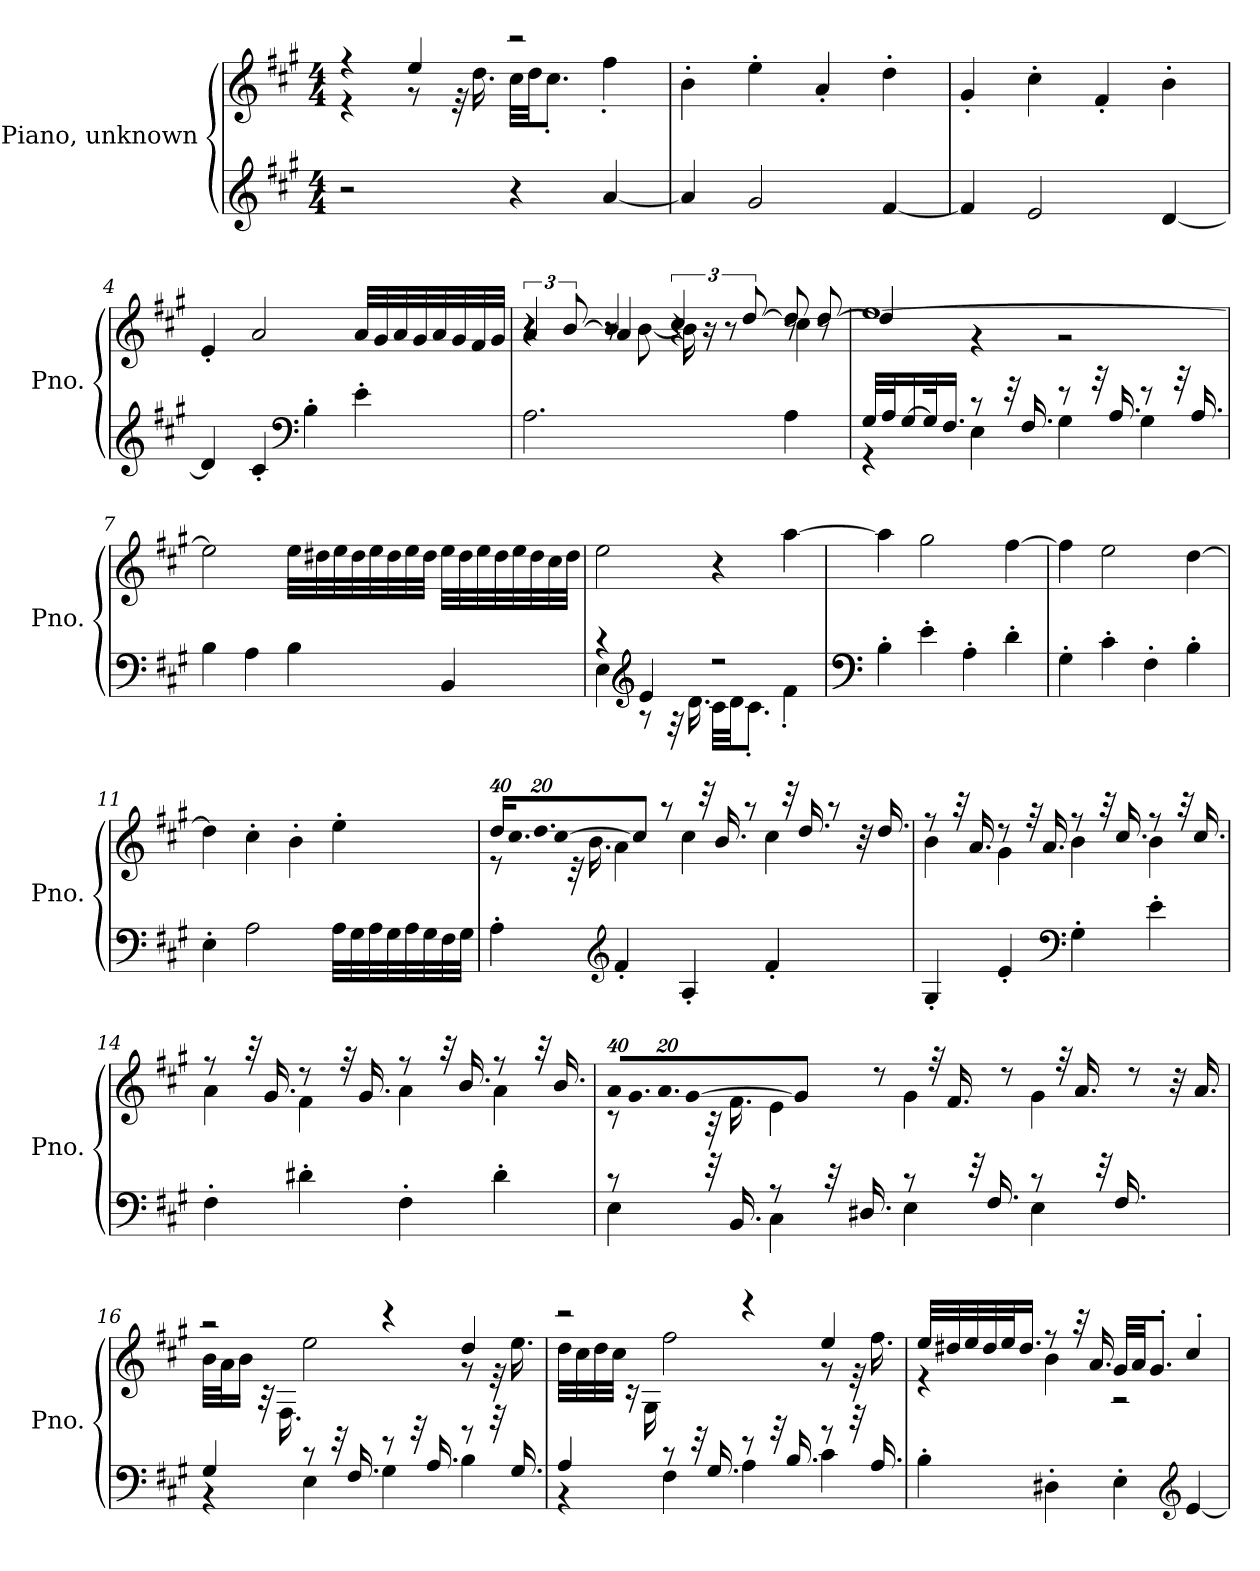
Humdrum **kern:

**kern	**kern
*part1	*part1
*staff2	*staff1
*I"Piano, unknown	*
*I'Pno.	*
*clefG2	*clefG2
*k[f#c#g#]	*k[f#c#g#]
*M4/4	*M4/4
*MM120	*MM120
=1	=1
*	*^
2r	4r	4r
.	4ee/	8r
.	.	32r
.	.	16.dd\
4r	2r	32cc#\LLL
.	.	32dd\JJ
.	.	8.cc#'\J
[4a/	.	4ff#'\
*	*v	*v
=2	=2
4a/]	4b'\
2g#/	4ee'\
.	4a'/
[4f#/	4dd'\
=3	=3
4f#/]	4g#'/
2e/	4cc#'\
.	4f#'/
[4d/	4b'\
=4	=4
4d/]	4e'/
4c#'/	2a/
*clefF4	*
4B'\	.
4e'\	32a/LLL
.	32g#/
.	32a/
.	32g#/
.	32a/
.	32g#/
.	32f#/
.	32g#/JJJ
!!LO:LB:g=z
=5	=5
*	*^
*	*	*^
2.A\	6a/	4r	4r
.	[12b/	.	.
.	4b/]	8r	4a/
.	.	[8b\	.
.	6cc#/	16b\]	4r
.	.	16r	.
.	.	8r	.
.	[12dd/	.	.
4A\	8dd/]	4cc#\	8r
.	8r	.	[8dd/
*	*	*v	*v
=6	=6	=6
*^	*	*
32G#/LLL	4r	[1ee	4dd/]
32A/J	.	.	.
[16G#/	.	.	.
32G#/K]	.	.	.
16.F#/JJ	.	.	.
8r	4E\	.	4r
32r	.	.	.
16.F#/	.	.	.
8r	4G#\	.	2r
32r	.	.	.
16.A/	.	.	.
8r	4G#\	.	.
32r	.	.	.
16.A/	.	.	.
*v	*v	*	*
*	*v	*v
!!LO:LB:g=z
=7	=7
4B\	2ee\]
4A\	.
4B\	32ee\LLL
.	32dd#X\
.	32ee\
.	32dd#\
.	32ee\
.	32dd#\
.	32ee\
.	32dd#\JJJ
4BB/	32ee\LLL
.	32dd#\
.	32ee\
.	32dd#\
.	32ee\
.	32dd#\
.	32cc#\
.	32dd#\JJJ
=8	=8
*^	*
4r	4E\	2ee\
*clefG2	*	*
4e/	8r	.
.	32r	.
.	16.d\	.
2r	32c#\LLL	4r
.	32d\JJ	.
.	8.c#'\J	.
.	4f#'\	[4aa\
*v	*v	*
=9	=9
*clefF4	*
4B'\	4aa\]
4e'\	2gg#\
4A'\	.
4d'\	[4ff#\
=10	=10
4G#'\	4ff#\]
4c#'\	2ee\
4F#'\	.
4B'\	[4dd\
!!LO:LB:g=z
=11	=11
4E'\	4dd\]
2A\	4cc#'\
.	4b'\
32A\LLL	4ee'\
32G#\	.
32A\	.
32G#\	.
32A\	.
32G#\	.
32F#\	.
32G#\JJJ	.
=12	=12
*	*Xbrackettup
!	!LO:N:vis=32
*	*^
4A'\	640%23dd/LLL	8r
!	!LO:N:vis=64.	!
.	640%17cc#/L	.
!	!LO:N:vis=64.	!
.	640%17dd/J	.
!	!LO:N:vis=32	!
.	[640%23cc#/JJ	.
.	8cc#/J]	32r
.	.	16.b\
*clefG2	*	*
4f#'/	8r	4a\
.	32r	.
.	16.b/	.
4A'/	8r	4cc#\
.	32r	.
.	16.dd/	.
4f#'/	8r	4cc#\
.	32r	.
.	16.dd/	.
!!LO:LB:g=z	!!
=13	=13	=13
4G#'/	8r	4b\
.	32r	.
.	16.a/	.
4e'/	8r	4g#\
.	32r	.
.	16.a/	.
*clefF4	*	*
4G#'\	8r	4b\
.	32r	.
.	16.cc#/	.
4e'\	8r	4b\
.	32r	.
.	16.cc#/	.
=14	=14	=14
4F#'\	8r	4a\
.	32r	.
.	16.g#/	.
4d#X'\	8r	4f#\
.	32r	.
.	16.g#/	.
4F#'\	8r	4a\
.	32r	.
.	16.b/	.
4d#'\	8r	4a\
.	32r	.
.	16.b/	.
!!LO:LB:g=z	!!
=15	=15	=15
*^	*	*
!	!	!LO:N:vis=32	!
8r	4E\	640%23a/LLL	8r
!	!	!LO:N:vis=64.	!
.	.	640%17g#/L	.
!	!	!LO:N:vis=64.	!
.	.	640%17a/J	.
!	!	!LO:N:vis=32	!
.	.	[640%23g#/JJ	.
32r	.	8g#/J]	32r
16.BB/	.	.	16.f#\
8r	4C#\	8r	4e\
32r	.	32r	.
16.D#X/	.	16.f#/	.
8r	4E\	8r	4g#\
32r	.	32r	.
16.F#/	.	16.a/	.
8r	4E\	8r	4g#\
32r	.	32r	.
16.F#/	.	16.a/	.
=16	=16	=16	=16
4G#/	4r	2r	32b\LLL
.	.	.	32a\J
.	.	.	16b\JJ
.	.	.	32r
.	.	.	16.F#\
8r	4E\	.	2ee\
32r	.	.	.
16.F#/	.	.	.
8r	4G#\	4r	.
32r	.	.	.
16.A/	.	.	.
8r	4B\	4dd/	8r
32r	.	.	32r
16.G#/	.	.	16.ee\
!!LO:PB:g=z	!!
=17	=17	=17	=17
4A/	4r	2r	32dd\LLL
.	.	.	32cc#\
.	.	.	32dd\
.	.	.	32cc#\JJJ
.	.	.	16r
.	.	.	16G#\
8r	4F#\	.	2ff#\
32r	.	.	.
16.G#/	.	.	.
8r	4A\	4r	.
32r	.	.	.
16.B/	.	.	.
8r	4c#\	4ee/	8r
32r	.	.	32r
16.A/	.	.	16.ff#\
*v	*v	*	*
=18	=18	=18
4B'\	32ee/LLL	4r
.	32dd#X/	.
.	32ee/	.
.	32dd#/	.
.	32ee/J	.
.	16.dd#/JJ	.
4D#X'\	8r	4b\
.	32r	.
.	16.a/	.
4E'\	32g#/LLL	2r
.	32a/JJ	.
.	8.g#'/J	.
*clefG2	*	*
[4e/	4cc#'/	.
*	*v	*v
=	=
*-	*-
